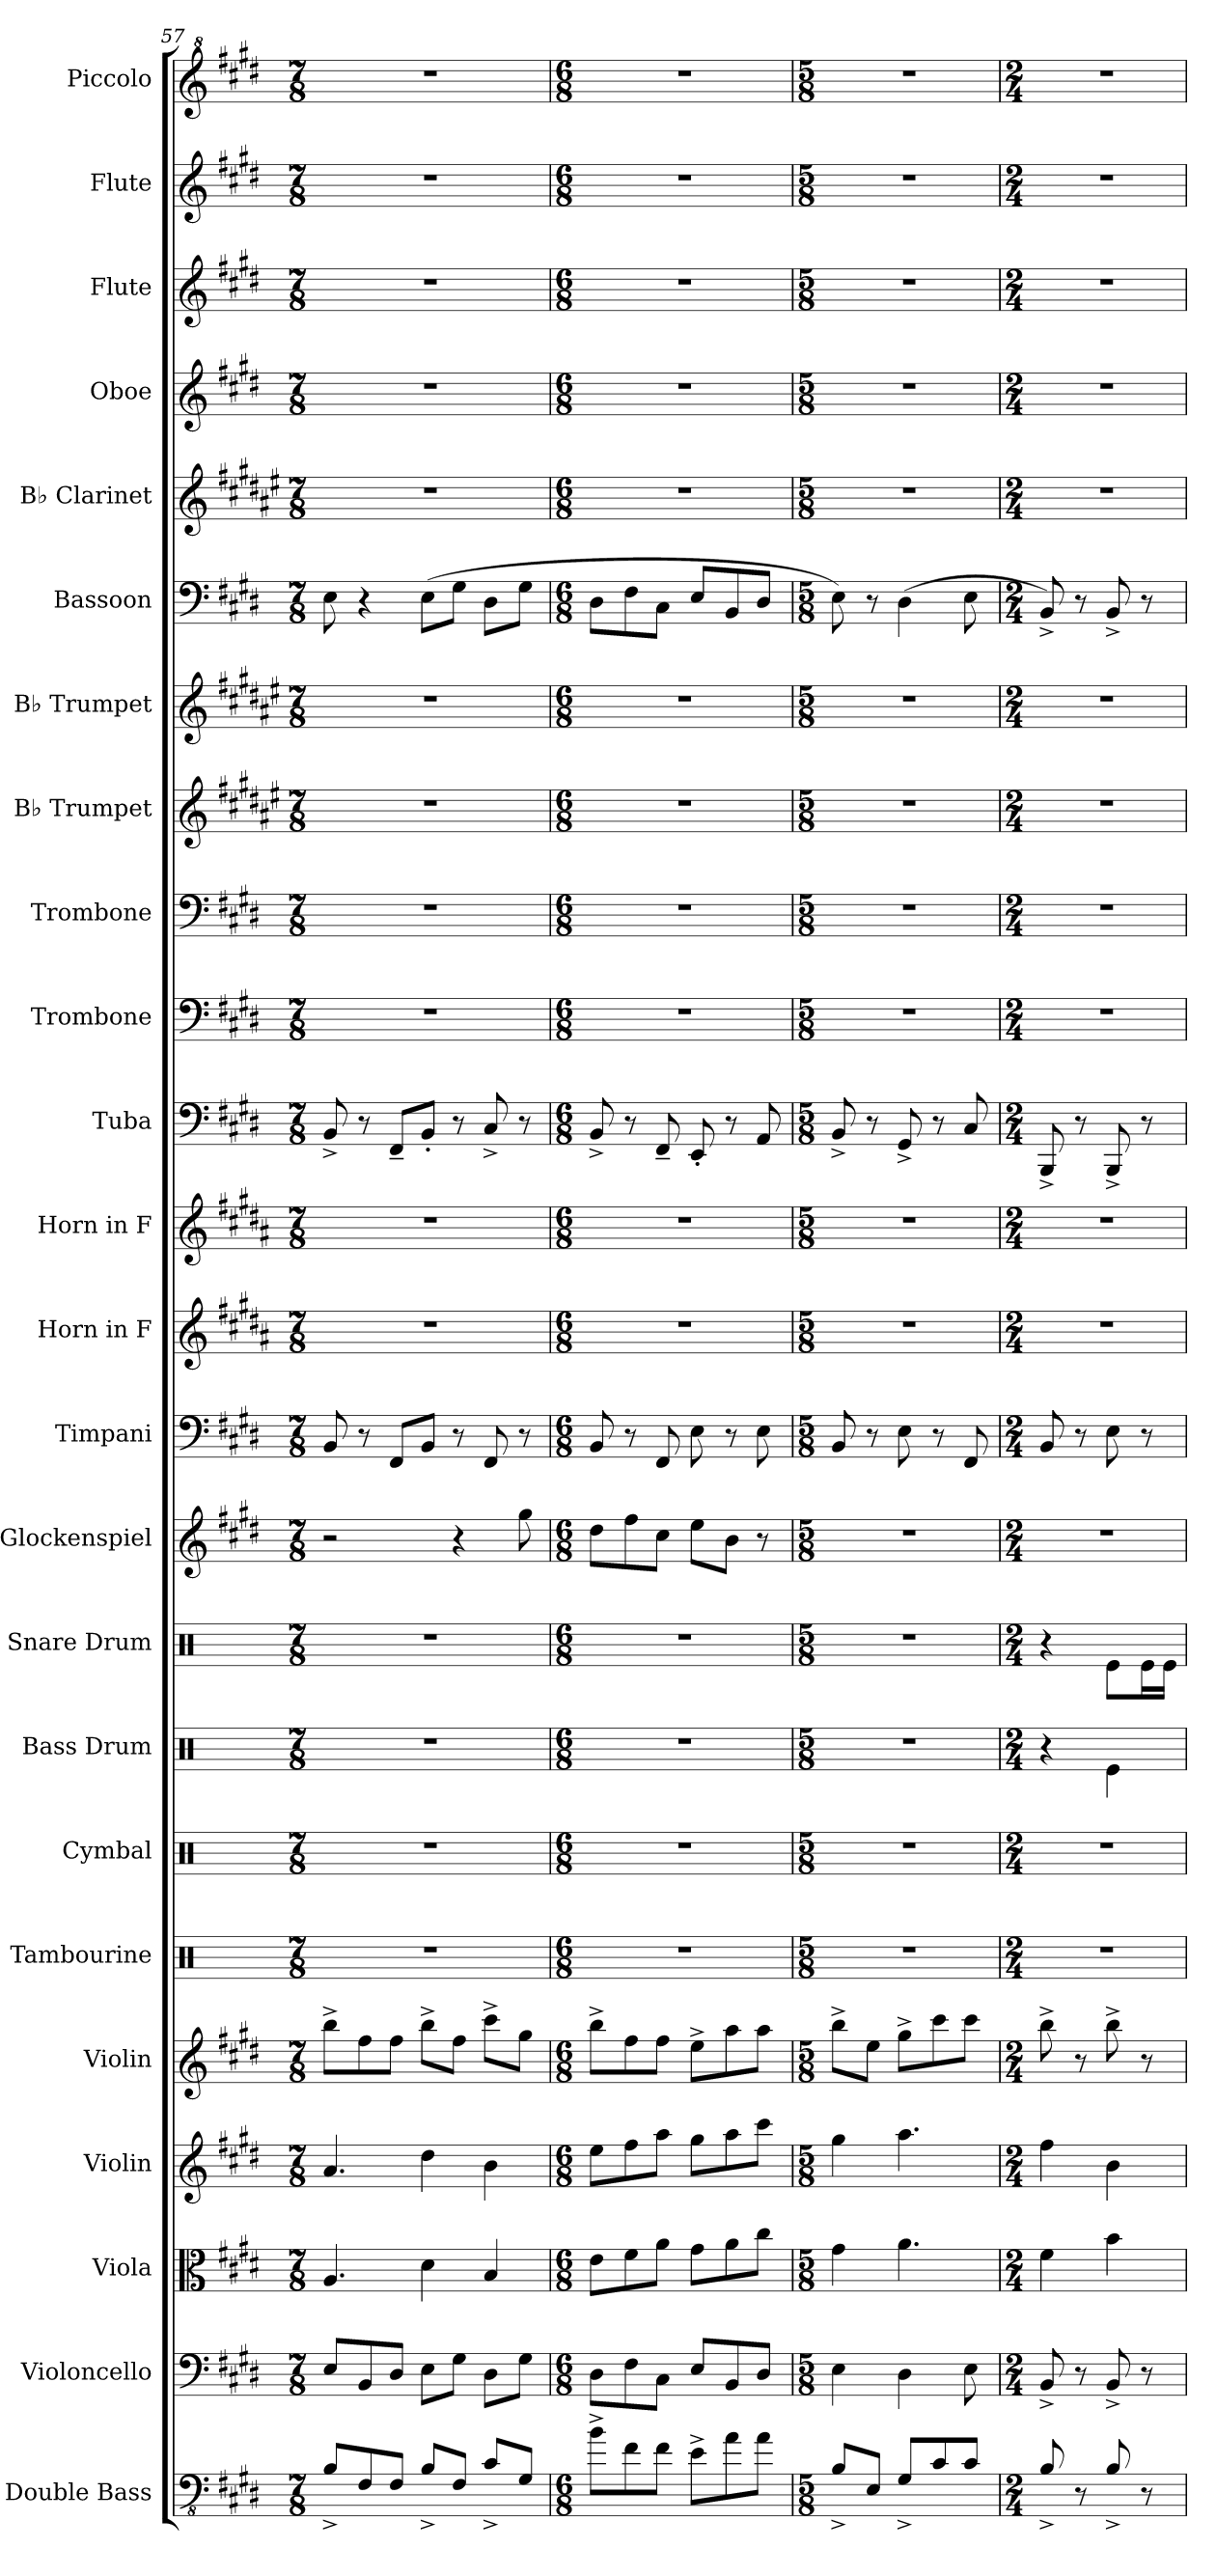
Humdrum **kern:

**kern	**kern	**kern	**kern	**kern	**kern	**kern	**kern	**kern	**kern	**kern	**kern	**kern	**kern	**kern	**kern	**kern	**kern	**kern	**kern	**kern	**kern	**kern	**kern
*part24	*part23	*part22	*part21	*part20	*part19	*part18	*part17	*part16	*part15	*part14	*part13	*part12	*part11	*part10	*part9	*part8	*part7	*part6	*part5	*part4	*part3	*part2	*part1
*staff24	*staff23	*staff22	*staff21	*staff20	*staff19	*staff18	*staff17	*staff16	*staff15	*staff14	*staff13	*staff12	*staff11	*staff10	*staff9	*staff8	*staff7	*staff6	*staff5	*staff4	*staff3	*staff2	*staff1
*I"Double Bass	*I"Violoncello	*I"Viola	*I"Violin	*I"Violin	*I"Tambourine	*I"Cymbal	*I"Bass Drum	*I"Snare Drum	*I"Glockenspiel	*I"Timpani	*I"Horn in F	*I"Horn in F	*I"Tuba	*I"Trombone	*I"Trombone	*I"B♭ Trumpet	*I"B♭ Trumpet	*I"Bassoon	*I"B♭ Clarinet	*I"Oboe	*I"Flute	*I"Flute	*I"Piccolo
*I'Db.	*I'Vc.	*I'Vla.	*I'Vln.	*I'Vln.	*I'Tamb.	*I'Cym.	*I'B. Dr.	*I'Sn. Dr.	*I'Glk.	*I'Timp.	*	*	*I'Tba.	*I'Tbn.	*I'Tbn.	*I'B♭ Tpt.	*I'B♭ Tpt.	*I'Bsn.	*I'B♭ Cl.	*I'Ob.	*I'Fl.	*I'Fl.	*I'Picc.
!!LO:PB:g=z
*clefFv4	*clefF4	*clefC3	*clefG2	*clefG2	*clefX	*clefX	*clefX	*clefX	*clefG2	*clefF4	*clefG2	*clefG2	*clefF4	*clefF4	*clefF4	*clefG2	*clefG2	*clefF4	*clefG2	*clefG2	*clefG2	*clefG2	*clefG^2
*ITrd7c12	*	*	*	*	*	*	*	*	*ITrd-14c-24	*	*ITrd4c7	*ITrd4c7	*	*	*	*ITrd1c2	*ITrd1c2	*	*ITrd1c2	*	*	*	*ITrd-7c-12
*k[f#c#g#d#]	*k[f#c#g#d#]	*k[f#c#g#d#]	*k[f#c#g#d#]	*k[f#c#g#d#]	*k[]	*k[]	*k[]	*k[]	*k[f#c#g#d#]	*k[f#c#g#d#]	*k[f#c#g#d#]	*k[f#c#g#d#]	*k[f#c#g#d#]	*k[f#c#g#d#]	*k[f#c#g#d#]	*k[f#c#g#d#]	*k[f#c#g#d#]	*k[f#c#g#d#]	*k[f#c#g#d#]	*k[f#c#g#d#]	*k[f#c#g#d#]	*k[f#c#g#d#]	*k[f#c#g#d#]
*M7/8	*M7/8	*M7/8	*M7/8	*M7/8	*M7/8	*M7/8	*M7/8	*M7/8	*M7/8	*M7/8	*M7/8	*M7/8	*M7/8	*M7/8	*M7/8	*M7/8	*M7/8	*M7/8	*M7/8	*M7/8	*M7/8	*M7/8	*M7/8
=57	=57	=57	=57	=57	=57	=57	=57	=57	=57	=57	=57	=57	=57	=57	=57	=57	=57	=57	=57	=57	=57	=57	=57
8BBB^/L	8E/L	4.A/	4.a/	8bb^\L	2..r	2..r	2..r	2..r	2r	8BB/	2..r	2..r	8BB^/	2..r	2..r	2..r	2..r	8E\	2..r	2..r	2..r	2..r	2..r
8FFF#/	8BB/	.	.	8ff#\	.	.	.	.	.	8r	.	.	8r	.	.	.	.	4r	.	.	.	.	.
8FFF#/J	8D#/J	.	.	8ff#\J	.	.	.	.	.	8FF#/L	.	.	8FF#~/L	.	.	.	.	.	.	.	.	.	.
8BBB^/L	8E\L	4d#\	4dd#\	8bb^\L	.	.	.	.	.	8BB/J	.	.	8BB'/J	.	.	.	.	(>8E\L	.	.	.	.	.
8FFF#/J	8G#\J	.	.	8ff#\J	.	.	.	.	4r	8r	.	.	8r	.	.	.	.	8G#\J	.	.	.	.	.
8CC#^/L	8D#\L	4B/	4b\	8ccc#^\L	.	.	.	.	.	8FF#/	.	.	8C#^/	.	.	.	.	8D#\L	.	.	.	.	.
8GGG#/J	8G#\J	.	.	8gg#\J	.	.	.	.	8gggg#\	8r	.	.	8r	.	.	.	.	8G#\J	.	.	.	.	.
=58	=58	=58	=58	=58	=58	=58	=58	=58	=58	=58	=58	=58	=58	=58	=58	=58	=58	=58	=58	=58	=58	=58	=58
*M6/8	*M6/8	*M6/8	*M6/8	*M6/8	*M6/8	*M6/8	*M6/8	*M6/8	*M6/8	*M6/8	*M6/8	*M6/8	*M6/8	*M6/8	*M6/8	*M6/8	*M6/8	*M6/8	*M6/8	*M6/8	*M6/8	*M6/8	*M6/8
8BB^\L	8D#\L	8e\L	8ee\L	8bb^\L	2.r	2.r	2.r	2.r	8dddd#\L	8BB/	2.r	2.r	8BB^/	2.r	2.r	2.r	2.r	8D#\L	2.r	2.r	2.r	2.r	2.r
8FF#\	8F#\	8f#\	8ff#\	8ff#\	.	.	.	.	8ffff#\	8r	.	.	8r	.	.	.	.	8F#\	.	.	.	.	.
8FF#\J	8C#\J	8a\J	8aa\J	8ff#\J	.	.	.	.	8cccc#\J	8FF#/	.	.	8FF#~/	.	.	.	.	8C#\J	.	.	.	.	.
8EE^\L	8E/L	8g#\L	8gg#\L	8ee^\L	.	.	.	.	8eeee\L	8E\	.	.	8EE'/	.	.	.	.	8E/L	.	.	.	.	.
8AA\	8BB/	8a\	8aa\	8aa\	.	.	.	.	8bbb\J	8r	.	.	8r	.	.	.	.	8BB/	.	.	.	.	.
8AA\J	8D#/J	8cc#\J	8ccc#\J	8aa\J	.	.	.	.	8r	8E\	.	.	8AA/	.	.	.	.	8D#/J	.	.	.	.	.
=59	=59	=59	=59	=59	=59	=59	=59	=59	=59	=59	=59	=59	=59	=59	=59	=59	=59	=59	=59	=59	=59	=59	=59
*M5/8	*M5/8	*M5/8	*M5/8	*M5/8	*M5/8	*M5/8	*M5/8	*M5/8	*M5/8	*M5/8	*M5/8	*M5/8	*M5/8	*M5/8	*M5/8	*M5/8	*M5/8	*M5/8	*M5/8	*M5/8	*M5/8	*M5/8	*M5/8
8BBB^/L	4E\	4g#\	4gg#\	8bb^\L	8%5r	8%5r	8%5r	8%5r	8%5r	8BB/	8%5r	8%5r	8BB^/	8%5r	8%5r	8%5r	8%5r	8E\)	8%5r	8%5r	8%5r	8%5r	8%5r
8EEE/J	.	.	.	8ee\J	.	.	.	.	.	8r	.	.	8r	.	.	.	.	8r	.	.	.	.	.
8GGG#^/L	4D#\	4.a\	4.aa\	8gg#^\L	.	.	.	.	.	8E\	.	.	8GG#^/	.	.	.	.	(>4D#\	.	.	.	.	.
8CC#/	.	.	.	8ccc#\	.	.	.	.	.	8r	.	.	8r	.	.	.	.	.	.	.	.	.	.
8CC#/J	8E\	.	.	8ccc#\J	.	.	.	.	.	8FF#/	.	.	8C#/	.	.	.	.	8E\	.	.	.	.	.
=60	=60	=60	=60	=60	=60	=60	=60	=60	=60	=60	=60	=60	=60	=60	=60	=60	=60	=60	=60	=60	=60	=60	=60
*M2/4	*M2/4	*M2/4	*M2/4	*M2/4	*M2/4	*M2/4	*M2/4	*M2/4	*M2/4	*M2/4	*M2/4	*M2/4	*M2/4	*M2/4	*M2/4	*M2/4	*M2/4	*M2/4	*M2/4	*M2/4	*M2/4	*M2/4	*M2/4
8BBB^/	8BB^/	4f#\	4ff#\	8bb^\	2r	2r	4r	4r	2r	8BB/	2r	2r	8BBB^/	2r	2r	2r	2r	8BB^/)	2r	2r	2r	2r	2r
8r	8r	.	.	8r	.	.	.	.	.	8r	.	.	8r	.	.	.	.	8r	.	.	.	.	.
8BBB^/	8BB^/	4b\	4b\	8bb^\	.	.	4Re\	8Re\L	.	8E\	.	.	8BBB^/	.	.	.	.	8BB^/	.	.	.	.	.
8r	8r	.	.	8r	.	.	.	16Re\L	.	8r	.	.	8r	.	.	.	.	8r	.	.	.	.	.
.	.	.	.	.	.	.	.	16Re\JJ	.	.	.	.	.	.	.	.	.	.	.	.	.	.	.
=	=	=	=	=	=	=	=	=	=	=	=	=	=	=	=	=	=	=	=	=	=	=	=
*-	*-	*-	*-	*-	*-	*-	*-	*-	*-	*-	*-	*-	*-	*-	*-	*-	*-	*-	*-	*-	*-	*-	*-
